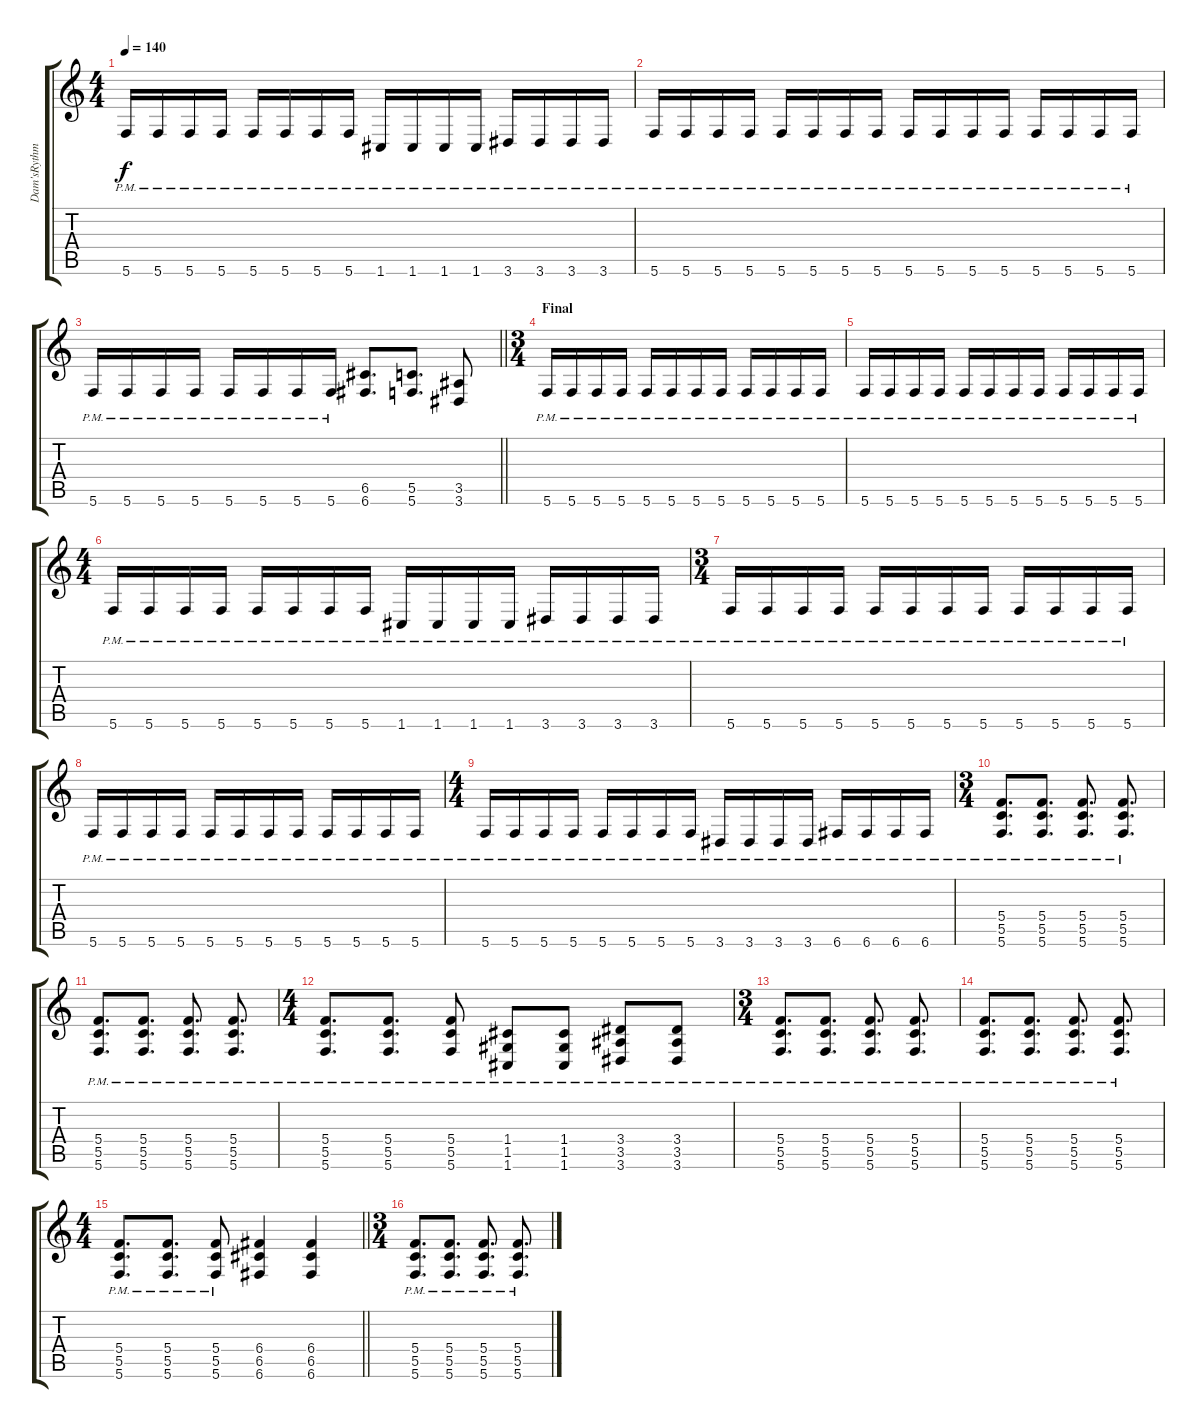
\track ("Dam'sRythm" "Dam'sRythm") {instrument distortionguitar}
\staff {score tabs}
\tuning (D4 A3 F3 C3 G2 C2) {hide}
\ts (4 4)
\tempo 140
\clef g2
\ks c
5.6{pm}.16{dy f} 5.6{pm}.16 5.6{pm}.16 5.6{pm}.16 5.6{pm}.16 5.6{pm}.16 5.6{pm}.16 5.6{pm}.16 1.6{pm}.16 1.6{pm}.16 1.6{pm}.16 1.6{pm}.16 3.6{pm}.16 3.6{pm}.16 3.6{pm}.16 3.6{pm}.16 |
5.6{pm}.16 5.6{pm}.16 5.6{pm}.16 5.6{pm}.16 5.6{pm}.16 5.6{pm}.16 5.6{pm}.16 5.6{pm}.16 5.6{pm}.16 5.6{pm}.16 5.6{pm}.16 5.6{pm}.16 5.6{pm}.16 5.6{pm}.16 5.6{pm}.16 5.6{pm}.16 |
\barLineRight lightlight
5.6{pm}.16 5.6{pm}.16 5.6{pm}.16 5.6{pm}.16 5.6{pm}.16 5.6{pm}.16 5.6{pm}.16 5.6{pm}.16 (6.5 6.6).8{d} (5.5 5.6).8{d} (3.5 3.6).8 |
\ts (3 4)
\section ("" "Final")
5.6{pm}.16 5.6{pm}.16 5.6{pm}.16 5.6{pm}.16 5.6{pm}.16 5.6{pm}.16 5.6{pm}.16 5.6{pm}.16 5.6{pm}.16 5.6{pm}.16 5.6{pm}.16 5.6{pm}.16 |
5.6{pm}.16 5.6{pm}.16 5.6{pm}.16 5.6{pm}.16 5.6{pm}.16 5.6{pm}.16 5.6{pm}.16 5.6{pm}.16 5.6{pm}.16 5.6{pm}.16 5.6{pm}.16 5.6{pm}.16 |
\ts (4 4)
5.6{pm}.16 5.6{pm}.16 5.6{pm}.16 5.6{pm}.16 5.6{pm}.16 5.6{pm}.16 5.6{pm}.16 5.6{pm}.16 1.6{pm}.16 1.6{pm}.16 1.6{pm}.16 1.6{pm}.16 3.6{pm}.16 3.6{pm}.16 3.6{pm}.16 3.6{pm}.16 |
\ts (3 4)
5.6{pm}.16 5.6{pm}.16 5.6{pm}.16 5.6{pm}.16 5.6{pm}.16 5.6{pm}.16 5.6{pm}.16 5.6{pm}.16 5.6{pm}.16 5.6{pm}.16 5.6{pm}.16 5.6{pm}.16 |
5.6{pm}.16 5.6{pm}.16 5.6{pm}.16 5.6{pm}.16 5.6{pm}.16 5.6{pm}.16 5.6{pm}.16 5.6{pm}.16 5.6{pm}.16 5.6{pm}.16 5.6{pm}.16 5.6{pm}.16 |
\ts (4 4)
5.6{pm}.16 5.6{pm}.16 5.6{pm}.16 5.6{pm}.16 5.6{pm}.16 5.6{pm}.16 5.6{pm}.16 5.6{pm}.16 3.6{pm}.16 3.6{pm}.16 3.6{pm}.16 3.6{pm}.16 6.6{pm}.16 6.6{pm}.16 6.6{pm}.16 6.6{pm}.16 |
\ts (3 4)
(5.4{pm} 5.5{pm} 5.6{pm}).8{d} (5.4{pm} 5.5{pm} 5.6{pm}).8{d} (5.4{pm} 5.5{pm} 5.6{pm}).8{d} (5.4{pm} 5.5{pm} 5.6{pm}).8{d} |
(5.4{pm} 5.5{pm} 5.6{pm}).8{d} (5.4{pm} 5.5{pm} 5.6{pm}).8{d} (5.4{pm} 5.5{pm} 5.6{pm}).8{d} (5.4{pm} 5.5{pm} 5.6{pm}).8{d} |
\ts (4 4)
(5.4{pm} 5.5{pm} 5.6{pm}).8{d} (5.4{pm} 5.5{pm} 5.6{pm}).8{d} (5.4{pm} 5.5{pm} 5.6{pm}).8 (1.4{pm} 1.5{pm} 1.6{pm}).8 (1.4{pm} 1.5{pm} 1.6{pm}).8 (3.4{pm} 3.5{pm} 3.6{pm}).8 (3.4{pm} 3.5{pm} 3.6{pm}).8 |
\ts (3 4)
(5.4{pm} 5.5{pm} 5.6{pm}).8{d} (5.4{pm} 5.5{pm} 5.6{pm}).8{d} (5.4{pm} 5.5{pm} 5.6{pm}).8{d} (5.4{pm} 5.5{pm} 5.6{pm}).8{d} |
(5.4{pm} 5.5{pm} 5.6{pm}).8{d} (5.4{pm} 5.5{pm} 5.6{pm}).8{d} (5.4{pm} 5.5{pm} 5.6{pm}).8{d} (5.4{pm} 5.5{pm} 5.6{pm}).8{d} |
\ts (4 4)
\barLineRight lightlight
(5.4{pm} 5.5{pm} 5.6{pm}).8{d} (5.4{pm} 5.5{pm} 5.6{pm}).8{d} (5.4{pm} 5.5{pm} 5.6{pm}).8 (6.4 6.5 6.6).4 (6.4 6.5 6.6).4 |
\ts (3 4)
(5.4{pm} 5.5{pm} 5.6{pm}).8{d} (5.4{pm} 5.5{pm} 5.6{pm}).8{d} (5.4{pm} 5.5{pm} 5.6{pm}).8{d} (5.4{pm} 5.5{pm} 5.6{pm}).8{d}
